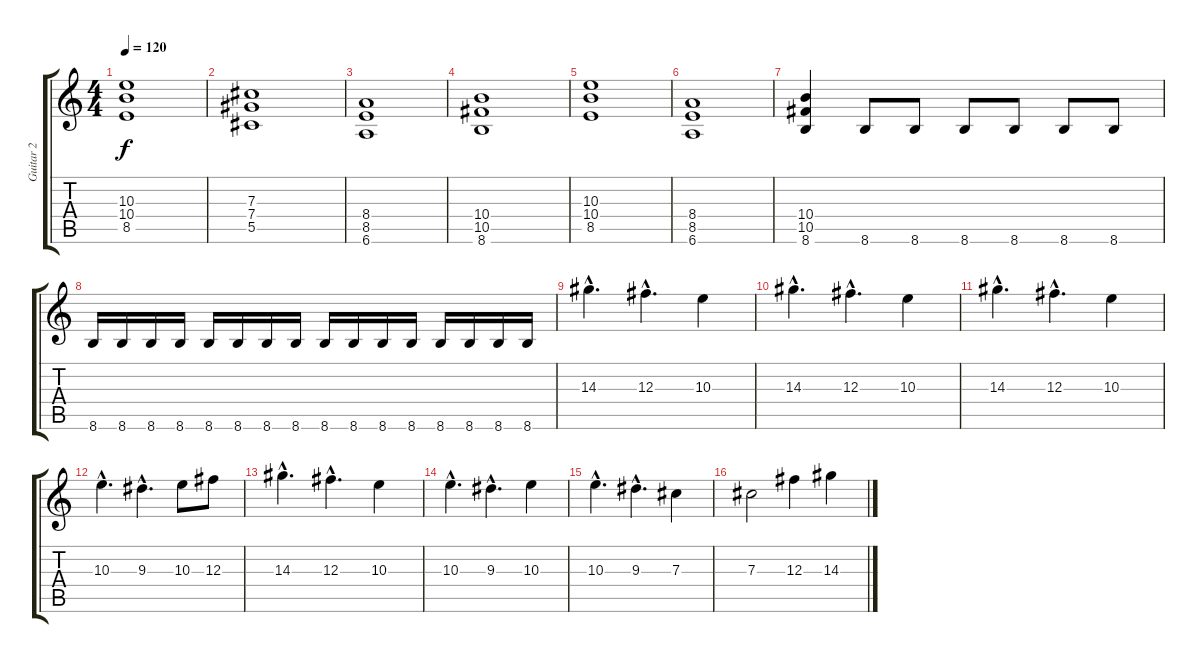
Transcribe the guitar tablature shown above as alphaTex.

\track ("Guitar 2" "Guitar 2") {instrument distortionguitar}
\staff {score tabs}
\tuning (Eb4 Bb3 Gb3 Db3 Ab2 Eb2) {hide}
\ts (4 4)
\tempo 120
\clef g2
\ks c
(10.3 10.4 8.5).1{dy f instrument distortionguitar} |
(7.3 7.4 5.5).1 |
(8.4 8.5 6.6).1 |
(10.4 10.5 8.6).1 |
(10.3 10.4 8.5).1 |
(8.4 8.5 6.6).1 |
(10.4 10.5 8.6).4 8.6.8 8.6.8 8.6.8 8.6.8 8.6.8 8.6.8 |
8.6.16 8.6.16 8.6.16 8.6.16 8.6.16 8.6.16 8.6.16 8.6.16 8.6.16 8.6.16 8.6.16 8.6.16 8.6.16 8.6.16 8.6.16 8.6.16 |
14.3{hac}.4{d} 12.3{hac}.4{d} 10.3.4 |
14.3{hac}.4{d} 12.3{hac}.4{d} 10.3.4 |
14.3{hac}.4{d} 12.3{hac}.4{d} 10.3.4 |
10.3{hac}.4{d} 9.3{hac}.4{d} 10.3.8 12.3.8 |
14.3{hac}.4{d} 12.3{hac}.4{d} 10.3.4 |
10.3{hac}.4{d} 9.3{hac}.4{d} 10.3.4 |
10.3{hac}.4{d} 9.3{hac}.4{d} 7.3.4 |
7.3.2 12.3.4 14.3.4
